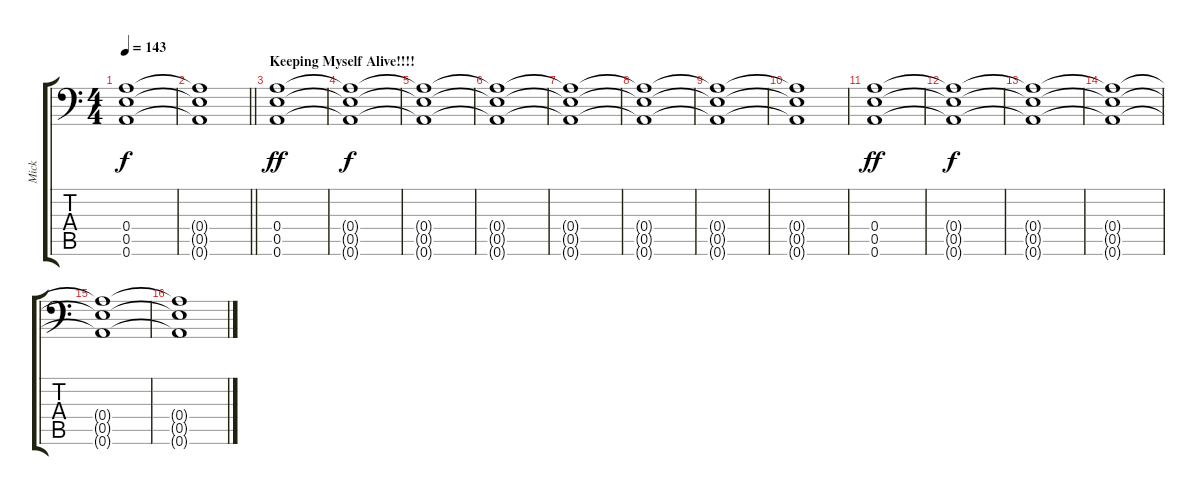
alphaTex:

\track ("Mick" "Mick") {instrument distortionguitar}
\staff {score tabs}
\tuning (B3 G3 D3 A2 E2 A1) {hide}
\ts (4 4)
\tempo 143
\clef f4
\ks c
(0.4{t} 0.5{t} 0.6{t}).1{dy f} |
\barLineRight lightlight
(0.4{t} 0.5{t} 0.6{t}).1 |
\section ("" "Keeping Myself Alive!!!!")
(0.4 0.5 0.6).1{dy ff} |
(0.4{t} 0.5{t} 0.6{t}).1{dy f} |
(0.4{t} 0.5{t} 0.6{t}).1 |
(0.4{t} 0.5{t} 0.6{t}).1 |
(0.4{t} 0.5{t} 0.6{t}).1 |
(0.4{t} 0.5{t} 0.6{t}).1 |
(0.4{t} 0.5{t} 0.6{t}).1 |
(0.4{t} 0.5{t} 0.6{t}).1 |
(0.4 0.5 0.6).1{dy ff} |
(0.4{t} 0.5{t} 0.6{t}).1{dy f} |
(0.4{t} 0.5{t} 0.6{t}).1 |
(0.4{t} 0.5{t} 0.6{t}).1 |
(0.4{t} 0.5{t} 0.6{t}).1 |
(0.4{t} 0.5{t} 0.6{t}).1
